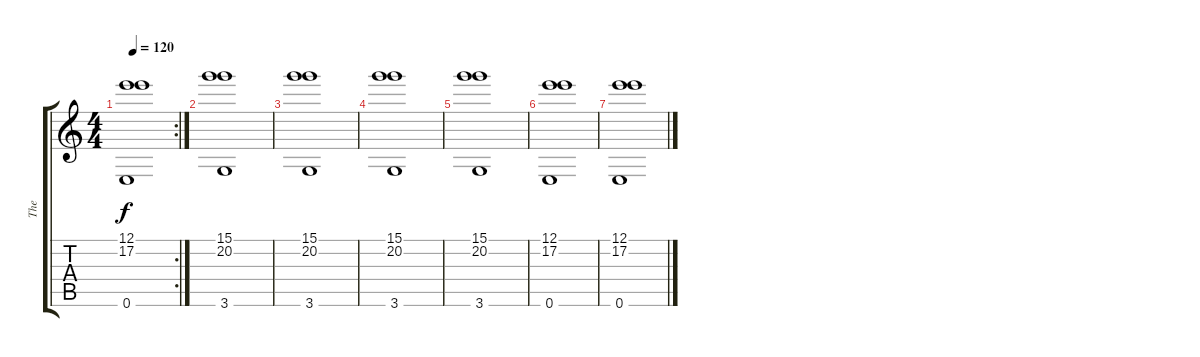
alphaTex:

\track ("The" "The") {instrument overdrivenguitar}
\staff {score tabs}
\tuning (E4 B3 G3 D3 A2 E2) {hide}
\rc 2
\ts (4 4)
\tempo 120
\clef g2
\ks c
(12.1 17.2 0.6).1{dy f} |
(15.1 20.2 3.6).1{volume 0} |
(15.1 20.2 3.6).1 |
(15.1 20.2 3.6).1 |
(15.1 20.2 3.6).1 |
(12.1 17.2 0.6).1 |
(12.1 17.2 0.6).1
